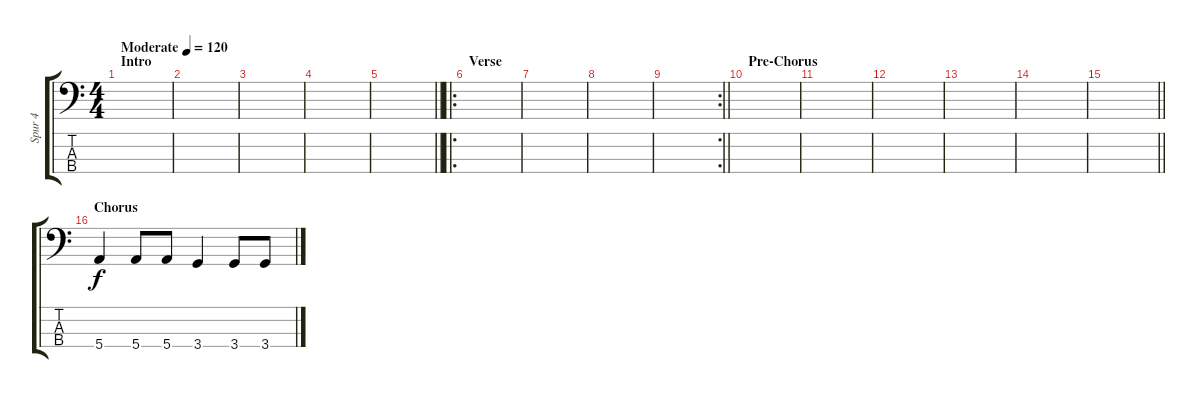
\track ("Spur 4" "Spur 4") {instrument electricbasspick}
\staff {score tabs}
\tuning (G2 D2 A1 E1) {hide}
\ts (4 4)
\section ("" "Intro")
\tempo (120 "Moderate")
\clef f4
\ks c
|
|
|
|
\barLineRight lightlight
|
\ro
\section ("" "Verse")
|
|
|
\rc 2
\barLineRight lightlight
|
\section ("" "Pre-Chorus")
|
|
|
|
|
\barLineRight lightlight
|
\section ("" "Chorus")
5.4.4 5.4.8 5.4.8 3.4.4 3.4.8 3.4.8
